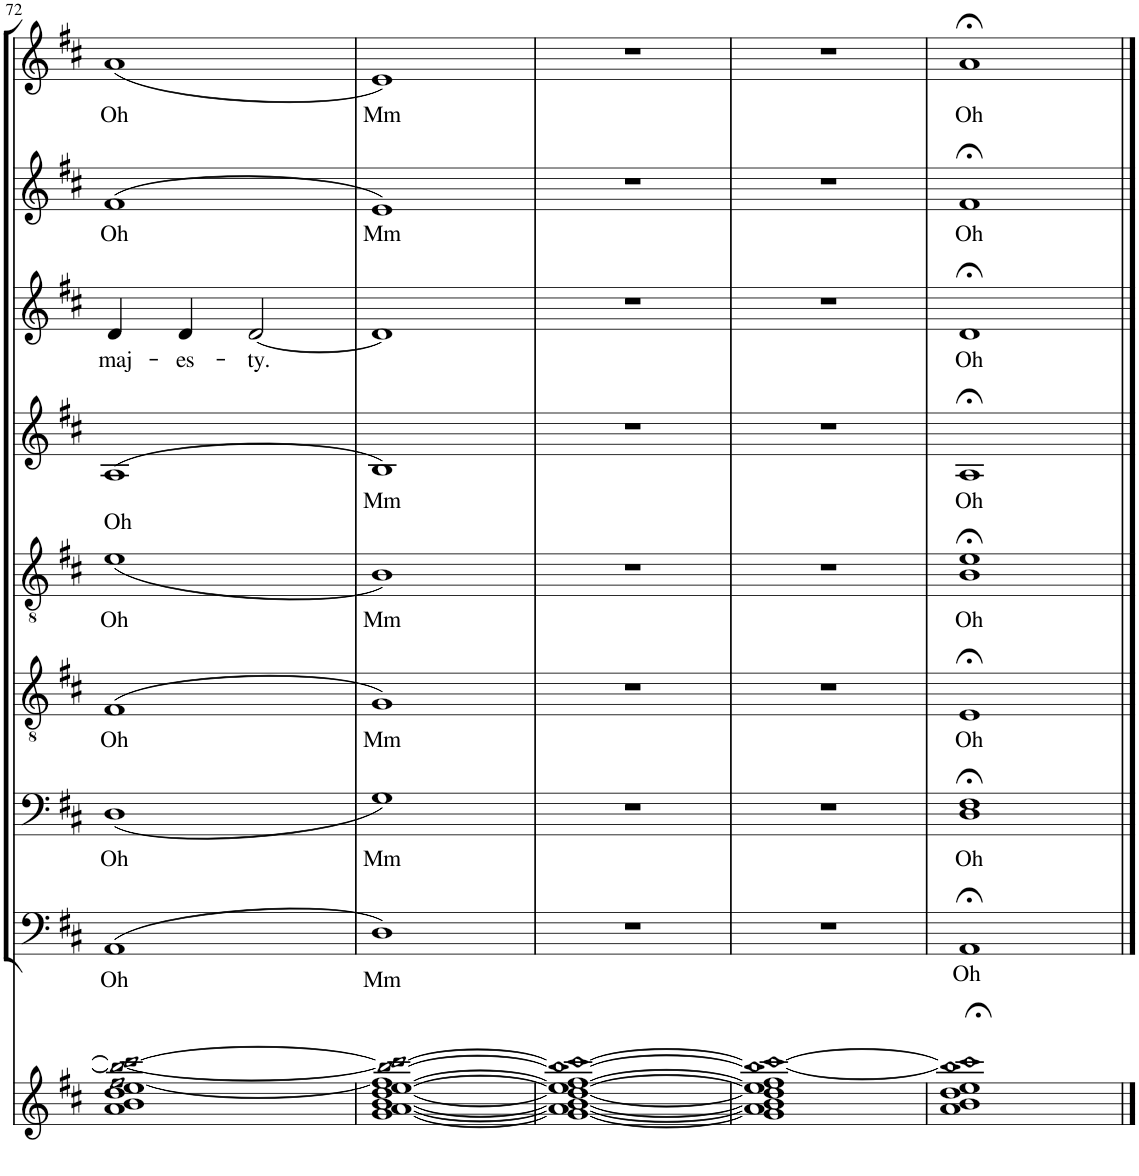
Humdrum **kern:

**kern	**kern	**text	**kern	**text	**kern	**text	**kern	**text	**kern	**text	**kern	**text	**kern	**text	**kern	**text
*part9	*part8	*part8	*part7	*part7	*part6	*part6	*part5	*part5	*part4	*part4	*part3	*part3	*part2	*part2	*part1	*part1
*staff9	*staff8	*staff8	*staff7	*staff7	*staff6	*staff6	*staff5	*staff5	*staff4	*staff4	*staff3	*staff3	*staff2	*staff2	*staff1	*staff1
*I"Bicchieri	*I"Bassi II	*	*I"Bassi I	*	*I"Tenori II	*	*I"Tenori I	*	*I"Contralti II	*	*I"Contralti I	*	*I"Soprani II	*	*I"Soprani I	*
!!LO:PB:g=z
*clefG2	*clefF4	*	*clefF4	*	*clefGv2	*	*clefGv2	*	*clefG2	*	*clefG2	*	*clefG2	*	*clefG2	*
*	*	*	*	*	*Trd12c21	*	*	*	*	*	*	*	*	*	*	*
*k[f#c#]	*k[f#c#]	*	*k[f#c#]	*	*k[f#c#]	*	*k[f#c#]	*	*k[f#c#]	*	*k[f#c#]	*	*k[f#c#]	*	*k[f#c#]	*
*D:	*D:	*	*D:	*	*D:	*	*D:	*	*D:	*	*D:	*	*D:	*	*D:	*
*M2/2	*M2/2	*	*M2/2	*	*M2/2	*	*M2/2	*	*M2/2	*	*M2/2	*	*M2/2	*	*M2/2	*
=72	=72	=72	=72	=72	=72	=72	=72	=72	=72	=72	=72	=72	=72	=72	=72	=72
!LO:N:n=5:head=open	!	!	!	!	!	!	!	!	!	!	!	!	!	!	!	!
!LO:N:n=6:head=open	!	!	!	!	!	!	!	!	!	!	!	!	!	!	!	!
!LO:N:n=7:head=open	!	!LO:LY:b	!	!LO:LY:b	!	!LO:LY:b	!	!LO:LY:b	!	!LO:LY:b	!	!LO:LY:b	!	!LO:LY:b	!	!LO:LY:b
1a 1b 1dd 1ee [1ff# 1bb_ 1ccc#_	(1AA	Oh	(1D	Oh	(1F#	Oh	(1e	Oh	(1A	Oh	4d/	maj-	(1f#	Oh	(1a	Oh
!	!	!	!	!	!	!	!	!	!	!	!	!LO:LY:b	!	!	!	!
.	.	.	.	.	.	.	.	.	.	.	4d/	-es-	.	.	.	.
!	!	!	!	!	!	!	!	!	!	!	!	!LO:LY:b	!	!	!	!
.	.	.	.	.	.	.	.	.	.	.	[2d/	-ty.	.	.	.	.
=73	=73	=73	=73	=73	=73	=73	=73	=73	=73	=73	=73	=73	=73	=73	=73	=73
!LO:N:n=7:head=open	!	!	!	!	!	!	!	!	!	!	!	!	!	!	!	!
!LO:N:n=8:head=open	!	!LO:LY:b	!	!LO:LY:b	!	!LO:LY:b	!	!LO:LY:b	!	!LO:LY:b	!	!	!	!LO:LY:b	!	!LO:LY:b
[1g [1a [1b [1dd [1ee 1ff#_ 1bb_ 1ccc#_	1D)	Mm	1G)	Mm	1G)	Mm	1B)	Mm	1B)	Mm	1d]	.	1e)	Mm	1e)	Mm
=74	=74	=74	=74	=74	=74	=74	=74	=74	=74	=74	=74	=74	=74	=74	=74	=74
!LO:N:n=7:head=diamond	!	!	!	!	!	!	!	!	!	!	!	!	!	!	!	!
!LO:N:n=8:head=diamond	!	!	!	!	!	!	!	!	!	!	!	!	!	!	!	!
1g_ 1a_ 1b_ 1dd_ 1ee_ 1ff#_ 1bb_ 1ccc#_	1r	.	1r	.	1r	.	1r	.	1r	.	1r	.	1r	.	1r	.
=75	=75	=75	=75	=75	=75	=75	=75	=75	=75	=75	=75	=75	=75	=75	=75	=75
!LO:N:n=7:head=diamond	!	!	!	!	!	!	!	!	!	!	!	!	!	!	!	!
!LO:N:n=8:head=diamond	!	!	!	!	!	!	!	!	!	!	!	!	!	!	!	!
1g] 1a] 1b] 1dd] 1ee] 1ff#] 1bb_ 1ccc#_	1r	.	1r	.	1r	.	1r	.	1r	.	1r	.	1r	.	1r	.
=76	=76	=76	=76	=76	=76	=76	=76	=76	=76	=76	=76	=76	=76	=76	=76	=76
!LO:N:n=5:head=diamond	!	!	!	!	!	!	!	!	!	!	!	!	!	!	!	!
!LO:N:n=6:head=diamond	!	!LO:LY:b	!	!LO:LY:b	!	!LO:LY:b	!	!LO:LY:b	!	!LO:LY:b	!	!LO:LY:b	!	!LO:LY:b	!	!LO:LY:b
1a;< 1b;< 1dd;< 1ee;< 1bb];< 1ccc#];<	1AA;<	Oh	1D;< 1F#;<	Oh	1E;<	Oh	1B;< 1e;<	Oh	1A;<	Oh	1d;<	Oh	1f#;<	Oh	1a;<	Oh
==	==	==	==	==	==	==	==	==	==	==	==	==	==	==	==	==
*-	*-	*-	*-	*-	*-	*-	*-	*-	*-	*-	*-	*-	*-	*-	*-	*-
